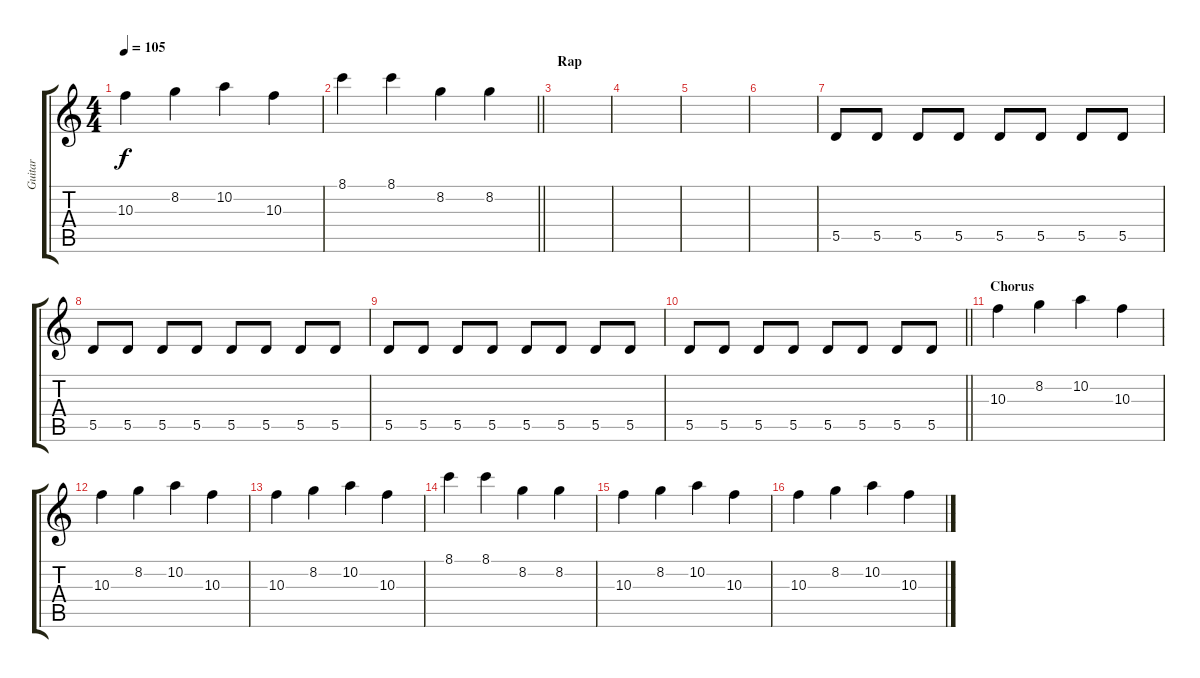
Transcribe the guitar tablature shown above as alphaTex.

\track ("Guitar" "Guitar") {instrument acousticguitarsteel}
\staff {score tabs}
\tuning (E4 B3 G3 D3 A2 E2) {hide}
\ts (4 4)
\tempo 105
\clef g2
\ks c
10.3.4{dy f} 8.2.4 10.2.4 10.3.4 |
\barLineRight lightlight
8.1.4 8.1.4 8.2.4 8.2.4 |
\section ("" "Rap")
|
|
|
|
5.5.8{volume 5 instrument overdrivenguitar} 5.5.8 5.5.8 5.5.8 5.5.8 5.5.8 5.5.8 5.5.8 |
5.5.8 5.5.8 5.5.8 5.5.8 5.5.8 5.5.8 5.5.8 5.5.8 |
5.5.8 5.5.8 5.5.8 5.5.8 5.5.8 5.5.8 5.5.8 5.5.8 |
\barLineRight lightlight
5.5.8 5.5.8 5.5.8 5.5.8 5.5.8 5.5.8 5.5.8 5.5.8 |
\section ("" "Chorus")
10.3.4{volume 10 instrument acousticguitarsteel} 8.2.4 10.2.4 10.3.4 |
10.3.4 8.2.4 10.2.4 10.3.4 |
10.3.4 8.2.4 10.2.4 10.3.4 |
8.1.4 8.1.4 8.2.4 8.2.4 |
10.3.4 8.2.4 10.2.4 10.3.4 |
10.3.4 8.2.4 10.2.4 10.3.4
